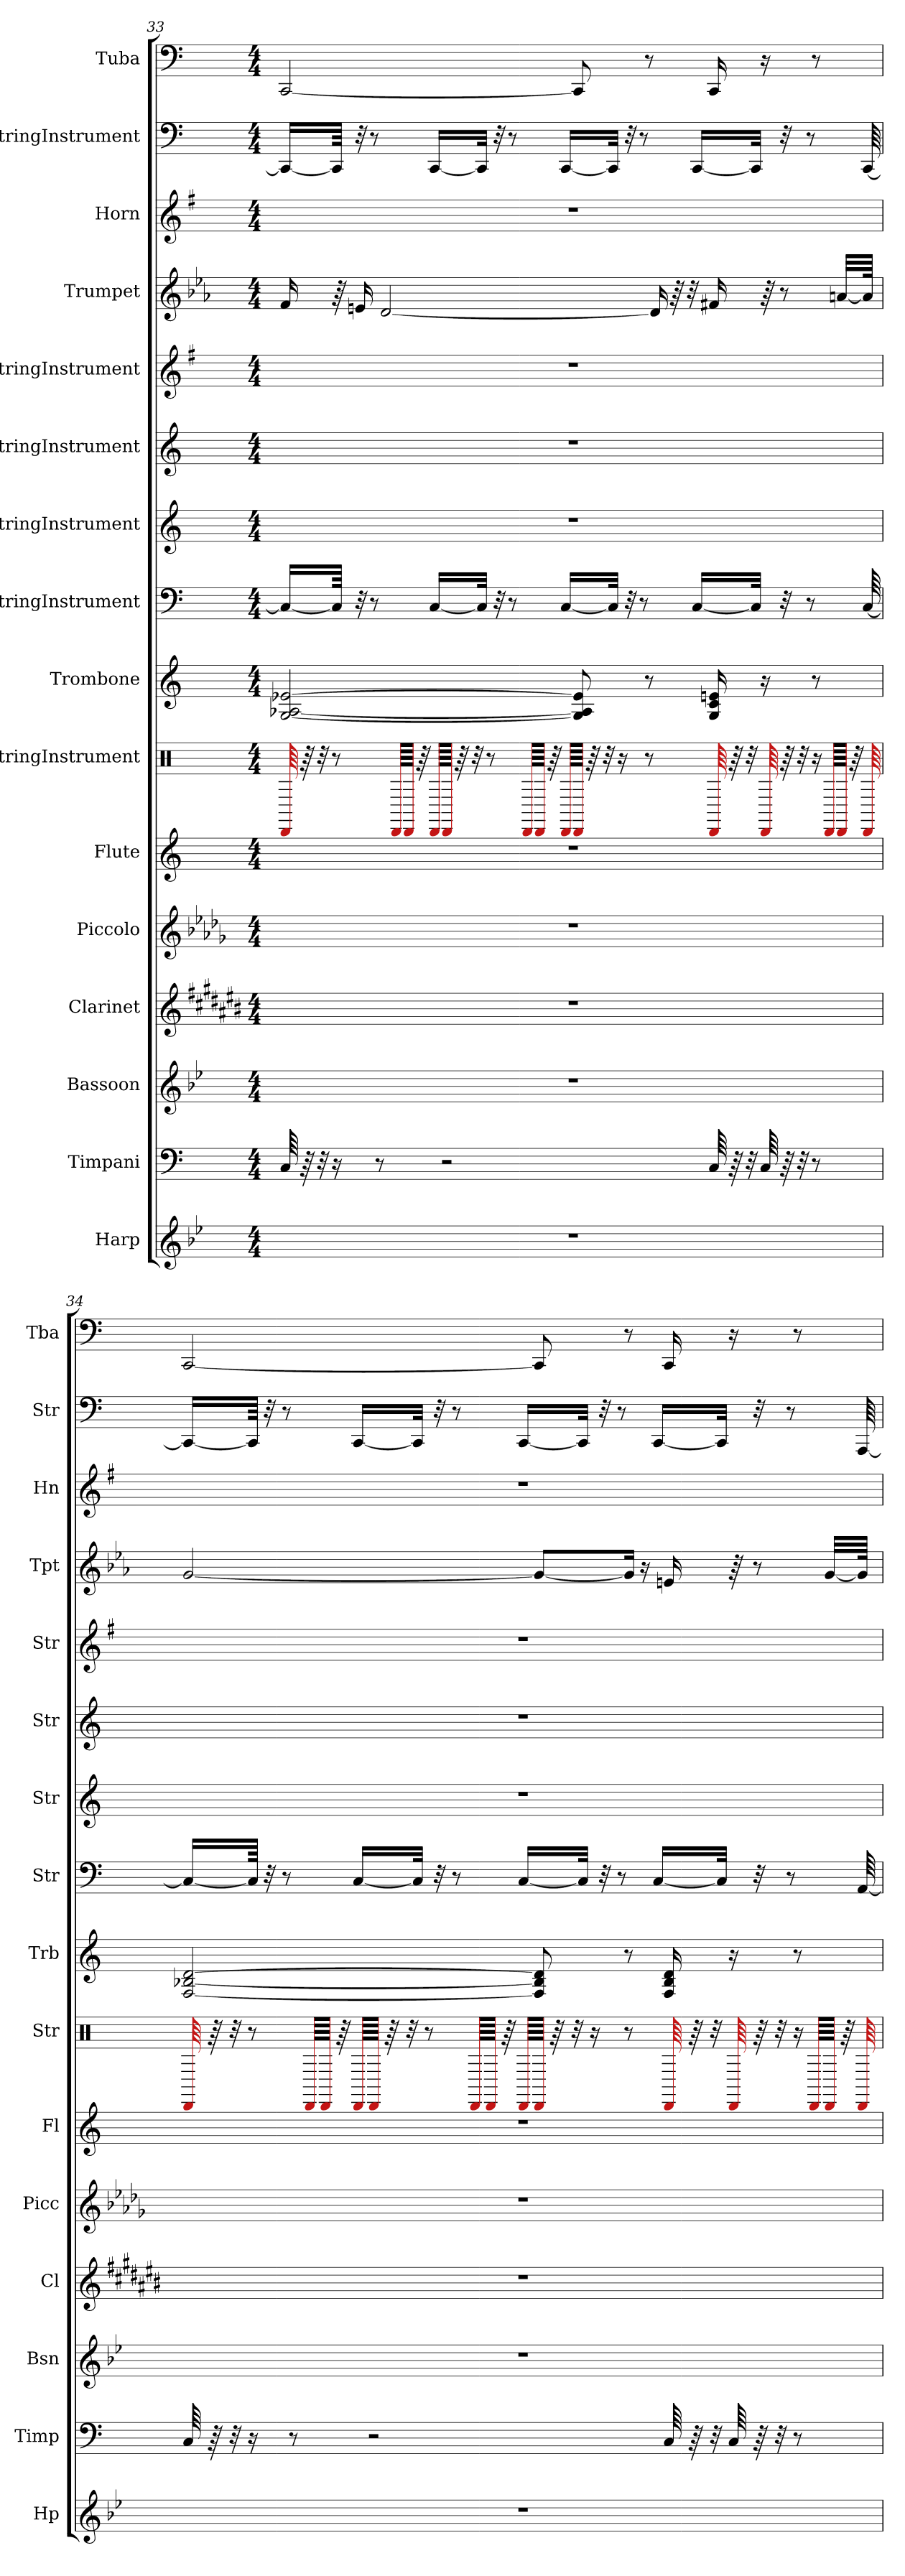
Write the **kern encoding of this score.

**kern	**kern	**kern	**kern	**kern	**kern	**kern	**kern	**kern	**kern	**kern	**kern	**kern	**kern	**kern	**kern
*part16	*part15	*part14	*part13	*part12	*part11	*part10	*part9	*part8	*part7	*part6	*part5	*part4	*part3	*part2	*part1
*staff16	*staff15	*staff14	*staff13	*staff12	*staff11	*staff10	*staff9	*staff8	*staff7	*staff6	*staff5	*staff4	*staff3	*staff2	*staff1
*I"Harp	*I"Timpani	*I"Bassoon	*I"Clarinet	*I"Piccolo	*I"Flute	*I"StringInstrument	*I"Trombone	*I"StringInstrument	*I"StringInstrument	*I"StringInstrument	*I"StringInstrument	*I"Trumpet	*I"Horn	*I"StringInstrument	*I"Tuba
*I'Hp	*I'Timp	*I'Bsn	*I'Cl	*I'Picc	*I'Fl	*I'Str	*I'Trb	*I'Str	*I'Str	*I'Str	*I'Str	*I'Tpt	*I'Hn	*I'Str	*I'Tba
!!LO:PB:g=z
*clefG2	*clefF4	*clefG2	*clefG2	*clefG2	*clefG2	*clefX	*clefG2	*clefF4	*clefG2	*clefG2	*clefG2	*clefG2	*clefG2	*clefF4	*clefF4
*	*	*	*ITrd1c2	*ITrd-7c-12	*	*	*	*	*	*	*	*ITrd1c2	*ITrd4c7	*	*
*k[b-e-]	*k[]	*k[b-e-]	*k[f#c#g#d#a#]	*k[b-e-a-d-g-]	*k[]	*k[]	*k[]	*k[]	*k[]	*k[]	*k[f#]	*k[b-e-a-d-g-]	*k[]	*k[]	*k[]
*M4/4	*M4/4	*M4/4	*M4/4	*M4/4	*M4/4	*M4/4	*M4/4	*M4/4	*M4/4	*M4/4	*M4/4	*M4/4	*M4/4	*M4/4	*M4/4
=33	=33	=33	=33	=33	=33	=33	=33	=33	=33	=33	=33	=33	=33	=33	=33
1r	64C/	1r	1r	1r	1r	64DD/	[2G/ [2A-X/ [2e-X/	16C/LL_	1r	1r	1r	16e-/	1r	16CC/LL_	[2CC/
.	64r	.	.	.	.	64r	.	.	.	.	.	.	.	.	.
.	32r	.	.	.	.	32r	.	.	.	.	.	.	.	.	.
.	16r	.	.	.	.	8r	.	64C/JJkk]	.	.	.	64r	.	64CC/JJkk]	.
.	.	.	.	.	.	.	.	32r	.	.	.	16dn/	.	32r	.
.	.	.	.	.	.	.	.	8r	.	.	.	.	.	8r	.
.	8r	.	.	.	.	.	.	.	.	.	.	.	.	.	.
.	.	.	.	.	.	.	.	.	.	.	.	[2c/	.	.	.
.	.	.	.	.	.	64DD/LLLL	.	.	.	.	.	.	.	.	.
.	.	.	.	.	.	64DD/JJJJ	.	.	.	.	.	.	.	.	.
.	.	.	.	.	.	64r	.	.	.	.	.	.	.	.	.
.	.	.	.	.	.	64DD/LLLL	.	[16C/LL	.	.	.	.	.	[16CC/LL	.
.	2r	.	.	.	.	64DD/JJJJ	.	.	.	.	.	.	.	.	.
.	.	.	.	.	.	64r	.	.	.	.	.	.	.	.	.
.	.	.	.	.	.	32r	.	.	.	.	.	.	.	.	.
.	.	.	.	.	.	.	.	32C/JJk]	.	.	.	.	.	32CC/JJk]	.
.	.	.	.	.	.	8r	.	.	.	.	.	.	.	.	.
.	.	.	.	.	.	.	.	32r	.	.	.	.	.	32r	.
.	.	.	.	.	.	.	.	8r	.	.	.	.	.	8r	.
.	.	.	.	.	.	64DD/LLLL	.	.	.	.	.	.	.	.	.
.	.	.	.	.	.	64DD/JJJJ	.	.	.	.	.	.	.	.	.
.	.	.	.	.	.	64r	.	.	.	.	.	.	.	.	.
.	.	.	.	.	.	64DD/LLLL	.	[16C/LL	.	.	.	.	.	[16CC/LL	.
.	.	.	.	.	.	64DD/JJJJ	8G/] 8A-/] 8e-/]	.	.	.	.	.	.	.	8CC/]
.	.	.	.	.	.	64r	.	.	.	.	.	.	.	.	.
.	.	.	.	.	.	32r	.	.	.	.	.	.	.	.	.
.	.	.	.	.	.	.	.	32C/JJk]	.	.	.	.	.	32CC/JJk]	.
.	.	.	.	.	.	16r	.	.	.	.	.	.	.	.	.
.	.	.	.	.	.	.	.	32r	.	.	.	.	.	32r	.
.	.	.	.	.	.	.	.	8r	.	.	.	.	.	8r	.
.	.	.	.	.	.	8r	8r	.	.	.	.	.	.	.	8r
.	.	.	.	.	.	.	.	.	.	.	.	16c/]	.	.	.
.	.	.	.	.	.	.	.	.	.	.	.	64r	.	.	.
.	.	.	.	.	.	.	.	.	.	.	.	32r	.	.	.
.	.	.	.	.	.	.	.	[16C/LL	.	.	.	.	.	[16CC/LL	.
.	64C/	.	.	.	.	64DD/	16G/ 16c/ 16en/	.	.	.	.	16en/	.	.	16CC/
.	64r	.	.	.	.	64r	.	.	.	.	.	.	.	.	.
.	32r	.	.	.	.	32r	.	.	.	.	.	.	.	.	.
.	.	.	.	.	.	.	.	32C/JJk]	.	.	.	.	.	32CC/JJk]	.
.	64C/	.	.	.	.	64DD/	16r	.	.	.	.	64r	.	.	16r
.	64r	.	.	.	.	64r	.	32r	.	.	.	8r	.	32r	.
.	32r	.	.	.	.	32r	.	.	.	.	.	.	.	.	.
.	.	.	.	.	.	.	.	8r	.	.	.	.	.	8r	.
.	8r	.	.	.	.	16r	8r	.	.	.	.	.	.	.	8r
.	.	.	.	.	.	64DD/LLLL	.	.	.	.	.	.	.	.	.
.	.	.	.	.	.	64DD/JJJJ	.	.	.	.	.	[32gn/LLL	.	.	.
.	.	.	.	.	.	64r	.	.	.	.	.	.	.	.	.
.	.	.	.	.	.	64DD/	.	[64C/	.	.	.	64g/JJJk]	.	[64CC/	.
!!LO:PB:g=z
=34	=34	=34	=34	=34	=34	=34	=34	=34	=34	=34	=34	=34	=34	=34	=34
1r	64C/	1r	1r	1r	1r	64DD/	[2F/ [2B-X/ [2d/	16C/LL_	1r	1r	1r	[2f/	1r	16CC/LL_	[2CC/
.	64r	.	.	.	.	64r	.	.	.	.	.	.	.	.	.
.	32r	.	.	.	.	32r	.	.	.	.	.	.	.	.	.
.	16r	.	.	.	.	8r	.	64C/JJkk]	.	.	.	.	.	64CC/JJkk]	.
.	.	.	.	.	.	.	.	32r	.	.	.	.	.	32r	.
.	.	.	.	.	.	.	.	8r	.	.	.	.	.	8r	.
.	8r	.	.	.	.	.	.	.	.	.	.	.	.	.	.
.	.	.	.	.	.	64DD/LLLL	.	.	.	.	.	.	.	.	.
.	.	.	.	.	.	64DD/JJJJ	.	.	.	.	.	.	.	.	.
.	.	.	.	.	.	64r	.	.	.	.	.	.	.	.	.
.	.	.	.	.	.	64DD/LLLL	.	[16C/LL	.	.	.	.	.	[16CC/LL	.
.	2r	.	.	.	.	64DD/JJJJ	.	.	.	.	.	.	.	.	.
.	.	.	.	.	.	64r	.	.	.	.	.	.	.	.	.
.	.	.	.	.	.	32r	.	.	.	.	.	.	.	.	.
.	.	.	.	.	.	.	.	32C/JJk]	.	.	.	.	.	32CC/JJk]	.
.	.	.	.	.	.	8r	.	.	.	.	.	.	.	.	.
.	.	.	.	.	.	.	.	32r	.	.	.	.	.	32r	.
.	.	.	.	.	.	.	.	8r	.	.	.	.	.	8r	.
.	.	.	.	.	.	64DD/LLLL	.	.	.	.	.	.	.	.	.
.	.	.	.	.	.	64DD/JJJJ	.	.	.	.	.	.	.	.	.
.	.	.	.	.	.	64r	.	.	.	.	.	.	.	.	.
.	.	.	.	.	.	64DD/LLLL	.	[16C/LL	.	.	.	.	.	[16CC/LL	.
.	.	.	.	.	.	64DD/JJJJ	8F/] 8B-/] 8d/]	.	.	.	.	8f/L_	.	.	8CC/]
.	.	.	.	.	.	64r	.	.	.	.	.	.	.	.	.
.	.	.	.	.	.	32r	.	.	.	.	.	.	.	.	.
.	.	.	.	.	.	.	.	32C/JJk]	.	.	.	.	.	32CC/JJk]	.
.	.	.	.	.	.	16r	.	.	.	.	.	.	.	.	.
.	.	.	.	.	.	.	.	32r	.	.	.	.	.	32r	.
.	.	.	.	.	.	.	.	8r	.	.	.	.	.	8r	.
.	.	.	.	.	.	8r	8r	.	.	.	.	16f/Jk]	.	.	8r
.	.	.	.	.	.	.	.	.	.	.	.	16r	.	.	.
.	.	.	.	.	.	.	.	[16C/LL	.	.	.	.	.	[16CC/LL	.
.	64C/	.	.	.	.	64DD/	16F/ 16B-/ 16d/	.	.	.	.	16dn/	.	.	16CC/
.	64r	.	.	.	.	64r	.	.	.	.	.	.	.	.	.
.	32r	.	.	.	.	32r	.	.	.	.	.	.	.	.	.
.	.	.	.	.	.	.	.	32C/JJk]	.	.	.	.	.	32CC/JJk]	.
.	64C/	.	.	.	.	64DD/	16r	.	.	.	.	64r	.	.	16r
.	64r	.	.	.	.	64r	.	32r	.	.	.	8r	.	32r	.
.	32r	.	.	.	.	32r	.	.	.	.	.	.	.	.	.
.	.	.	.	.	.	.	.	8r	.	.	.	.	.	8r	.
.	8r	.	.	.	.	16r	8r	.	.	.	.	.	.	.	8r
.	.	.	.	.	.	64DD/LLLL	.	.	.	.	.	.	.	.	.
.	.	.	.	.	.	64DD/JJJJ	.	.	.	.	.	[32f/LLL	.	.	.
.	.	.	.	.	.	64r	.	.	.	.	.	.	.	.	.
.	.	.	.	.	.	64DD/	.	[64AA/	.	.	.	64f/JJJk]	.	[64AAA/	.
=	=	=	=	=	=	=	=	=	=	=	=	=	=	=	=
*-	*-	*-	*-	*-	*-	*-	*-	*-	*-	*-	*-	*-	*-	*-	*-
